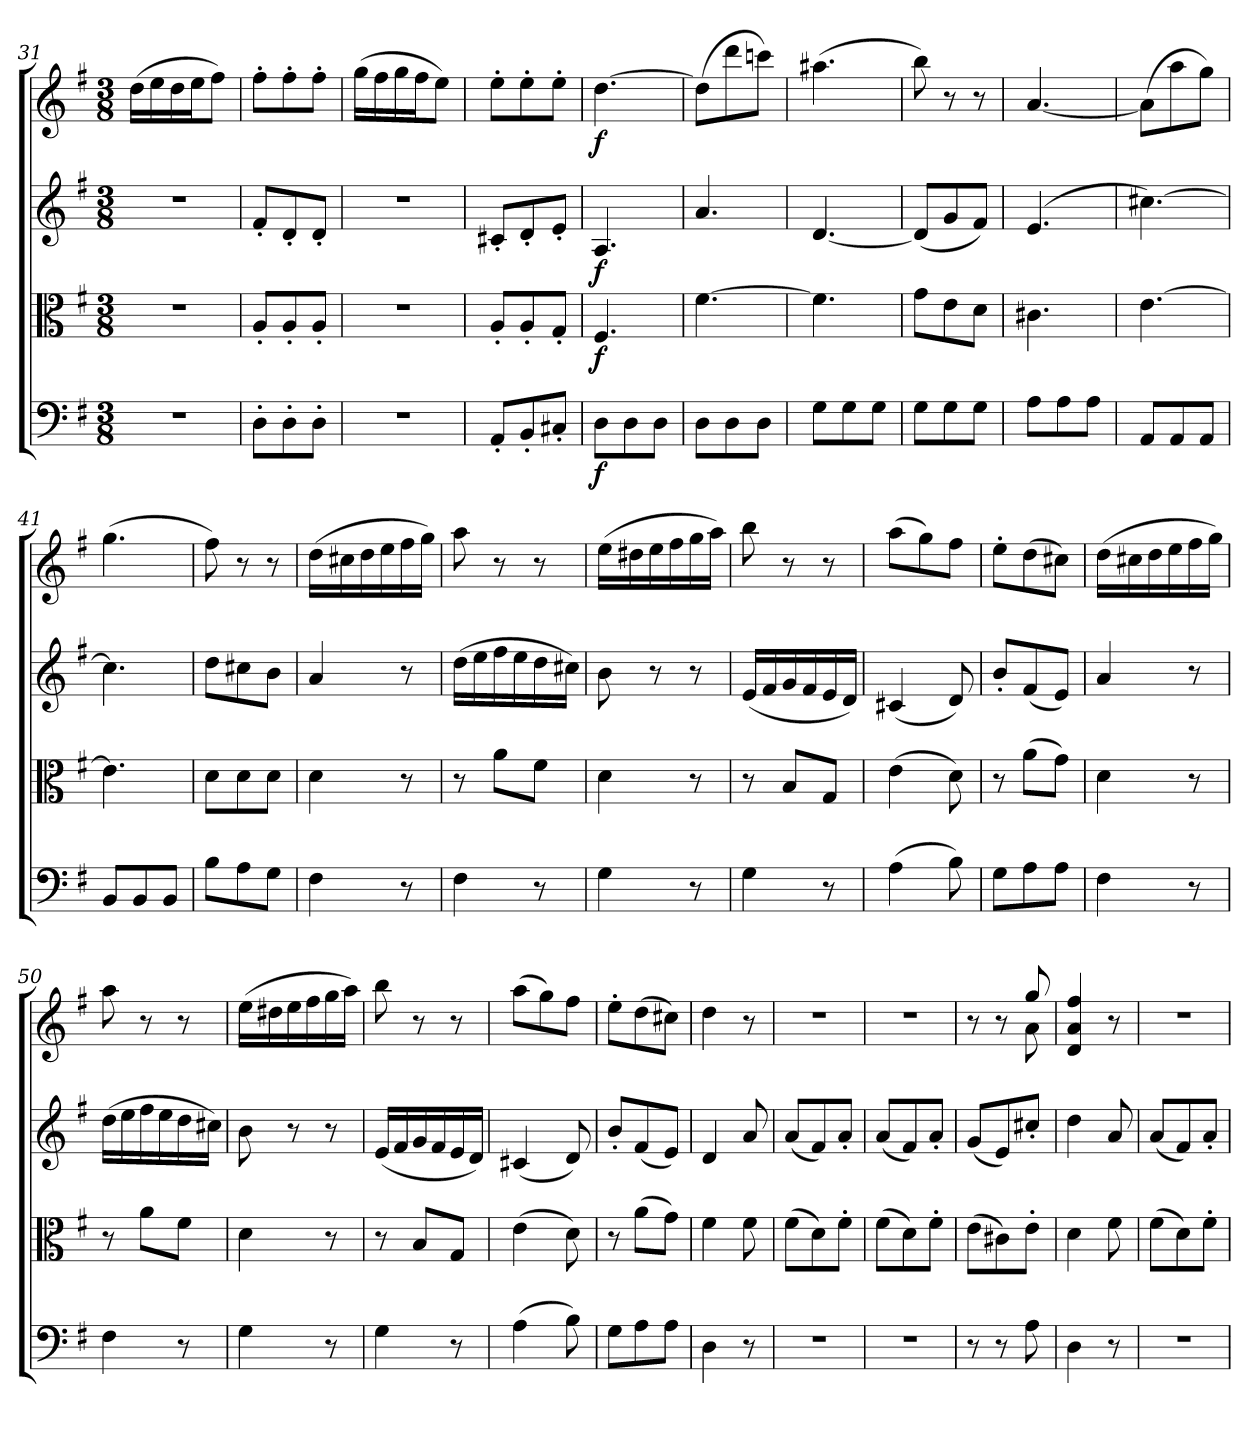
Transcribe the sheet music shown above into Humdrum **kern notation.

**kern	**dynam	**kern	**dynam	**kern	**dynam	**kern	**dynam
*part4	*part4	*part3	*part3	*part2	*part2	*part1	*part1
*staff4	*staff4	*staff3	*staff3	*staff2	*staff2	*staff1	*staff1
*clefF4	*	*clefC3	*	*clefG2	*	*clefG2	*
*k[f#]	*	*k[f#]	*	*k[f#]	*	*k[f#]	*
*G:	*	*G:	*	*G:	*	*G:	*
*M3/8	*	*M3/8	*	*M3/8	*	*M3/8	*
=31	=31	=31	=31	=31	=31	=31	=31
4.r	.	4.r	.	4.r	.	(16dd\LL	.
.	.	.	.	.	.	16ee\	.
.	.	.	.	.	.	16dd\	.
.	.	.	.	.	.	16ee\J	.
.	.	.	.	.	.	8ff#\J)	.
=32	=32	=32	=32	=32	=32	=32	=32
8D'\L	.	8A'/L	.	8f#'/L	.	8ff#'\L	.
8D'\	.	8A'/	.	8d'/	.	8ff#'\	.
8D'\J	.	8A'/J	.	8d'/J	.	8ff#'\J	.
=33	=33	=33	=33	=33	=33	=33	=33
4.r	.	4.r	.	4.r	.	(16gg\LL	.
.	.	.	.	.	.	16ff#\	.
.	.	.	.	.	.	16gg\	.
.	.	.	.	.	.	16ff#\J	.
.	.	.	.	.	.	8ee\J)	.
=34	=34	=34	=34	=34	=34	=34	=34
8AA'/L	.	8A'/L	.	8c#X'/L	.	8ee'\L	.
8BB'/	.	8A'/	.	8d'/	.	8ee'\	.
8C#X'/J	.	8G'/J	.	8e'/J	.	8ee'\J	.
=35	=35	=35	=35	=35	=35	=35	=35
8D\L	f	4.F#/	f	4.A/	f	[4.dd\	f
8D\	.	.	.	.	.	.	.
8D\J	.	.	.	.	.	.	.
=36	=36	=36	=36	=36	=36	=36	=36
8D\L	.	[4.f#\	.	4.a/	.	(8dd\L]	.
8D\	.	.	.	.	.	8ddd\	.
8D\J	.	.	.	.	.	8cccn\J)	.
=37	=37	=37	=37	=37	=37	=37	=37
8G\L	.	4.f#\]	.	[4.d/	.	(4.aa#X\	.
8G\	.	.	.	.	.	.	.
8G\J	.	.	.	.	.	.	.
=38	=38	=38	=38	=38	=38	=38	=38
8G\L	.	8g\L	.	(8d/L]	.	8bb\)	.
8G\	.	8e\	.	8g/	.	8r	.
8G\J	.	8d\J	.	8f#/J)	.	8r	.
=39	=39	=39	=39	=39	=39	=39	=39
8A\L	.	4.c#X\	.	(4.e/	.	[4.a/	.
8A\	.	.	.	.	.	.	.
8A\J	.	.	.	.	.	.	.
=40	=40	=40	=40	=40	=40	=40	=40
8AA/L	.	[4.e\	.	[4.cc#X\)	.	(8a\L]	.
8AA/	.	.	.	.	.	8aa\	.
8AA/J	.	.	.	.	.	8gg\J)	.
=41	=41	=41	=41	=41	=41	=41	=41
8BB/L	.	4.e\]	.	4.cc#\]	.	(4.gg\	.
8BB/	.	.	.	.	.	.	.
8BB/J	.	.	.	.	.	.	.
=42	=42	=42	=42	=42	=42	=42	=42
8B\L	.	8d\L	.	8dd\L	.	8ff#\)	.
8A\	.	8d\	.	8cc#X\	.	8r	.
8G\J	.	8d\J	.	8b\J	.	8r	.
=43	=43	=43	=43	=43	=43	=43	=43
4F#\	.	4d\	.	4a/	.	(16dd\LL	.
.	.	.	.	.	.	16cc#X\	.
.	.	.	.	.	.	16dd\	.
.	.	.	.	.	.	16ee\	.
8r	.	8r	.	8r	.	16ff#\	.
.	.	.	.	.	.	16gg\JJ)	.
=44	=44	=44	=44	=44	=44	=44	=44
4F#\	.	8r	.	(16dd\LL	.	8aa\	.
.	.	.	.	16ee\	.	.	.
.	.	8a\L	.	16ff#\	.	8r	.
.	.	.	.	16ee\	.	.	.
8r	.	8f#\J	.	16dd\	.	8r	.
.	.	.	.	16cc#X\JJ)	.	.	.
=45	=45	=45	=45	=45	=45	=45	=45
4G\	.	4d\	.	8b\	.	(16ee\LL	.
.	.	.	.	.	.	16dd#X\	.
.	.	.	.	8r	.	16ee\	.
.	.	.	.	.	.	16ff#\	.
8r	.	8r	.	8r	.	16gg\	.
.	.	.	.	.	.	16aa\JJ)	.
=46	=46	=46	=46	=46	=46	=46	=46
4G\	.	8r	.	(16e/LL	.	8bb\	.
.	.	.	.	16f#/	.	.	.
.	.	8B/L	.	16g/	.	8r	.
.	.	.	.	16f#/	.	.	.
8r	.	8G/J	.	16e/	.	8r	.
.	.	.	.	16d/JJ)	.	.	.
=47	=47	=47	=47	=47	=47	=47	=47
(4A\	.	(4e\	.	(4c#X/	.	(8aa\L	.
.	.	.	.	.	.	8gg\)	.
8B\)	.	8d\)	.	8d/)	.	8ff#\J	.
=48	=48	=48	=48	=48	=48	=48	=48
8G\L	.	8r	.	8b'/L	.	8ee'\L	.
8A\	.	(8a\L	.	(8f#/	.	(8dd\	.
8A\J	.	8g\J)	.	8e/J)	.	8cc#X\J)	.
=49	=49	=49	=49	=49	=49	=49	=49
4F#\	.	4d\	.	4a/	.	(16dd\LL	.
.	.	.	.	.	.	16cc#X\	.
.	.	.	.	.	.	16dd\	.
.	.	.	.	.	.	16ee\	.
8r	.	8r	.	8r	.	16ff#\	.
.	.	.	.	.	.	16gg\JJ)	.
=50	=50	=50	=50	=50	=50	=50	=50
4F#\	.	8r	.	(16dd\LL	.	8aa\	.
.	.	.	.	16ee\	.	.	.
.	.	8a\L	.	16ff#\	.	8r	.
.	.	.	.	16ee\	.	.	.
8r	.	8f#\J	.	16dd\	.	8r	.
.	.	.	.	16cc#X\JJ)	.	.	.
=51	=51	=51	=51	=51	=51	=51	=51
4G\	.	4d\	.	8b\	.	(16ee\LL	.
.	.	.	.	.	.	16dd#X\	.
.	.	.	.	8r	.	16ee\	.
.	.	.	.	.	.	16ff#\	.
8r	.	8r	.	8r	.	16gg\	.
.	.	.	.	.	.	16aa\JJ)	.
=52	=52	=52	=52	=52	=52	=52	=52
4G\	.	8r	.	(16e/LL	.	8bb\	.
.	.	.	.	16f#/	.	.	.
.	.	8B/L	.	16g/	.	8r	.
.	.	.	.	16f#/	.	.	.
8r	.	8G/J	.	16e/	.	8r	.
.	.	.	.	16d/JJ)	.	.	.
=53	=53	=53	=53	=53	=53	=53	=53
(4A\	.	(4e\	.	(4c#X/	.	(8aa\L	.
.	.	.	.	.	.	8gg\)	.
8B\)	.	8d\)	.	8d/)	.	8ff#\J	.
=54	=54	=54	=54	=54	=54	=54	=54
8G\L	.	8r	.	8b'/L	.	8ee'\L	.
8A\	.	(8a\L	.	(8f#/	.	(8dd\	.
8A\J	.	8g\J)	.	8e/J)	.	8cc#X\J)	.
=55	=55	=55	=55	=55	=55	=55	=55
4D\	.	4f#\	.	4d/	.	4dd\	.
8r	.	8f#\	.	8a/	.	8r	.
=56	=56	=56	=56	=56	=56	=56	=56
4.r	.	(8f#\L	.	(8a/L	.	4.r	.
.	.	8d\)	.	8f#/)	.	.	.
.	.	8f#'\J	.	8a'/J	.	.	.
=57	=57	=57	=57	=57	=57	=57	=57
4.r	.	(8f#\L	.	(8a/L	.	4.r	.
.	.	8d\)	.	8f#/)	.	.	.
.	.	8f#'\J	.	8a'/J	.	.	.
=58	=58	=58	=58	=58	=58	=58	=58
*	*	*	*	*	*	*^	*
8r	.	(8e\L	.	(8g/L	.	8r	4ryy	.
8r	.	8c#X\)	.	8e/)	.	8r	.	.
8A\	.	8e'\J	.	8cc#X'/J	.	8gg/	8a\	.
*	*	*	*	*	*	*v	*v	*
=59	=59	=59	=59	=59	=59	=59	=59
4D\	.	4d\	.	4dd\	.	4d/ 4a/ 4ff#/	.
8r	.	8f#\	.	8a/	.	8r	.
=60	=60	=60	=60	=60	=60	=60	=60
4.r	.	(8f#\L	.	(8a/L	.	4.r	.
.	.	8d\)	.	8f#/)	.	.	.
.	.	8f#'\J	.	8a'/J	.	.	.
=	=	=	=	=	=	=	=
*-	*-	*-	*-	*-	*-	*-	*-
